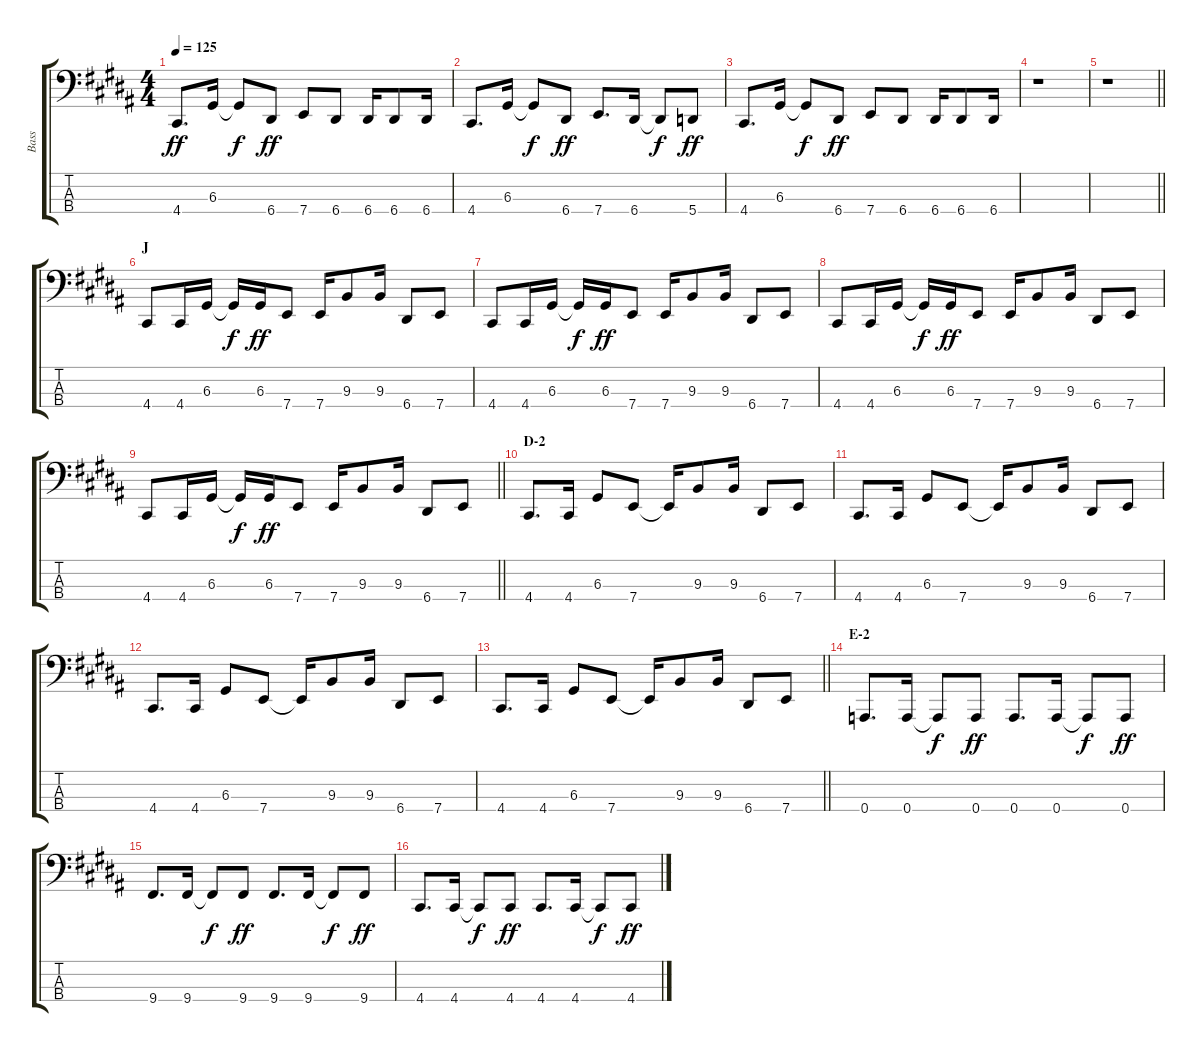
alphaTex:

\track ("Bass" "Bass") {instrument electricbasspick}
\staff {score tabs}
\tuning (C2 G1 D1 A0) {hide}
\ts (4 4)
\tempo 125
\clef f4
\ks b
4.4.8{d dy ff} 6.3.16 6.3{t}.8{dy f} 6.4.8{dy ff} 7.4.8 6.4.8 6.4.16 6.4.8 6.4.16 |
4.4.8{d} 6.3.16 6.3{t}.8{dy f} 6.4.8{dy ff} 7.4.8{d} 6.4.16 6.4{t}.8{dy f} 5.4.8{dy ff} |
4.4.8{d} 6.3.16 6.3{t}.8{dy f} 6.4.8{dy ff} 7.4.8 6.4.8 6.4.16 6.4.8 6.4.16 |
r.1 |
\barLineRight lightlight
r.1 |
\section ("" "J")
4.4.8 4.4.16 6.3.16 6.3{t}.16{dy f} 6.3.16{dy ff} 7.4.8 7.4.16 9.3.8 9.3.16 6.4.8 7.4.8 |
4.4.8 4.4.16 6.3.16 6.3{t}.16{dy f} 6.3.16{dy ff} 7.4.8 7.4.16 9.3.8 9.3.16 6.4.8 7.4.8 |
4.4.8 4.4.16 6.3.16 6.3{t}.16{dy f} 6.3.16{dy ff} 7.4.8 7.4.16 9.3.8 9.3.16 6.4.8 7.4.8 |
\barLineRight lightlight
4.4.8 4.4.16 6.3.16 6.3{t}.16{dy f} 6.3.16{dy ff} 7.4.8 7.4.16 9.3.8 9.3.16 6.4.8 7.4.8 |
\section ("" "D-2")
4.4.8{d} 4.4.16 6.3.8 7.4.8 7.4{t}.16 9.3.8 9.3.16 6.4.8 7.4.8 |
4.4.8{d} 4.4.16 6.3.8 7.4.8 7.4{t}.16 9.3.8 9.3.16 6.4.8 7.4.8 |
4.4.8{d} 4.4.16 6.3.8 7.4.8 7.4{t}.16 9.3.8 9.3.16 6.4.8 7.4.8 |
\barLineRight lightlight
4.4.8{d} 4.4.16 6.3.8 7.4.8 7.4{t}.16 9.3.8 9.3.16 6.4.8 7.4.8 |
\section ("" "E-2")
0.4.8{d} 0.4.16 0.4{t}.8{dy f} 0.4.8{dy ff} 0.4.8{d} 0.4.16 0.4{t}.8{dy f} 0.4.8{dy ff} |
9.4.8{d} 9.4.16 9.4{t}.8{dy f} 9.4.8{dy ff} 9.4.8{d} 9.4.16 9.4{t}.8{dy f} 9.4.8{dy ff} |
4.4.8{d} 4.4.16 4.4{t}.8{dy f} 4.4.8{dy ff} 4.4.8{d} 4.4.16 4.4{t}.8{dy f} 4.4.8{dy ff}
